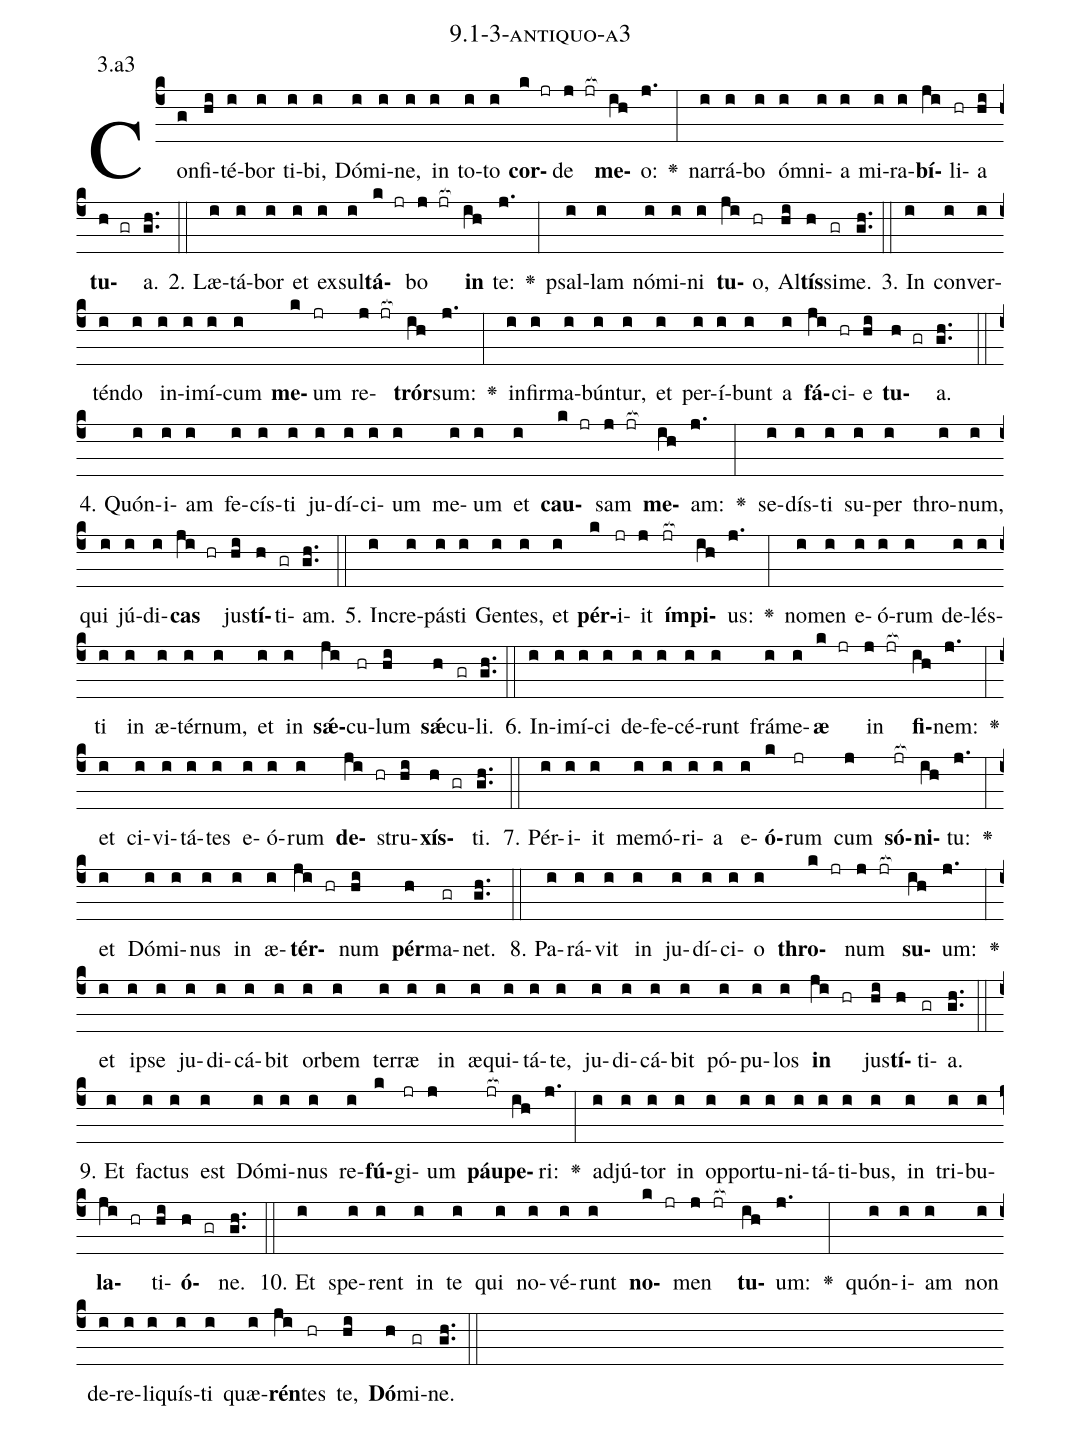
name: 9.1-3-antiquo-a3;
annotation: 3.a3;
%%
(c4)Con(g)fi(hi)té(i)bor(i) ti(i)bi,(i) Dó(i)mi(i)ne,(i) in(i) to(i)to(i) <b>cor</b>(k jr)de(j jr[ocb:1{]) <b>me</b>(ih[ocb:0}])o:(j.) <v>\greheightstar</v>(:) nar(i)rá(i)bo(i) óm(i)ni(i)a(i) mi(i)ra(i)<b>bí</b>(ji)li(hr)a(hi) <b>tu</b>(h gr)a.(gh..) (::)
2. Læ(i)tá(i)bor(i) et(i) ex(i)sul(i)<b>tá</b>(k jr)bo(j jr[ocb:1{]) <b>in</b>(ih[ocb:0}]) te:(j.) <v>\greheightstar</v>(:) psal(i)lam(i) nó(i)mi(i)ni(i) <b>tu</b>(ji)o,(hr) Al(hi)<b>tís</b>(h)si(gr)me.(gh..) (::)
3. In(i) con(i)ver(i)tén(i)do(i) in(i)i(i)mí(i)cum(i) <b>me</b>(k)um(jr) re(j jr[ocb:1{])<b>trór</b>(ih[ocb:0}])sum:(j.) <v>\greheightstar</v>(:) in(i)fir(i)ma(i)bún(i)tur,(i) et(i) per(i)í(i)bunt(i) a(i) <b>fá</b>(ji)ci(hr)e(hi) <b>tu</b>(h gr)a.(gh..) (::)
4. Quón(i)i(i)am(i) fe(i)cís(i)ti(i) ju(i)dí(i)ci(i)um(i) me(i)um(i) et(i) <b>cau</b>(k jr)sam(j jr[ocb:1{]) <b>me</b>(ih[ocb:0}])am:(j.) <v>\greheightstar</v>(:) se(i)dís(i)ti(i) su(i)per(i) thro(i)num,(i) qui(i) jú(i)di(i)<b>cas</b>(ji hr) jus(hi)<b>tí</b>(h)ti(gr)am.(gh..) (::)
5. In(i)cre(i)pás(i)ti(i) Gen(i)tes,(i) et(i) <b>pér</b>(k)i(jr)it(j) <b>ím</b>(jr[ocb:1{])<b>pi</b>(ih[ocb:0}])us:(j.) <v>\greheightstar</v>(:) no(i)men(i) e(i)ó(i)rum(i) de(i)lés(i)ti(i) in(i) æ(i)tér(i)num,(i) et(i) in(i) <b>sǽ</b>(ji)cu(hr)lum(hi) <b>sǽ</b>(h)cu(gr)li.(gh..) (::)
6. In(i)i(i)mí(i)ci(i) de(i)fe(i)cé(i)runt(i) frá(i)me(i)<b>æ</b>(k jr) in(j jr[ocb:1{]) <b>fi</b>(ih[ocb:0}])nem:(j.) <v>\greheightstar</v>(:) et(i) ci(i)vi(i)tá(i)tes(i) e(i)ó(i)rum(i) <b>de</b>(ji hr)stru(hi)<b>xís</b>(h gr)ti.(gh..) (::)
7. Pér(i)i(i)it(i) me(i)mó(i)ri(i)a(i) e(i)<b>ó</b>(k)rum(jr) cum(j) <b>só</b>(jr[ocb:1{])<b>ni</b>(ih[ocb:0}])tu:(j.) <v>\greheightstar</v>(:) et(i) Dó(i)mi(i)nus(i) in(i) æ(i)<b>tér</b>(ji hr)num(hi) <b>pér</b>(h)ma(gr)net.(gh..) (::)
8. Pa(i)rá(i)vit(i) in(i) ju(i)dí(i)ci(i)o(i) <b>thro</b>(k jr)num(j jr[ocb:1{]) <b>su</b>(ih[ocb:0}])um:(j.) <v>\greheightstar</v>(:) et(i) ip(i)se(i) ju(i)di(i)cá(i)bit(i) or(i)bem(i) ter(i)ræ(i) in(i) æ(i)qui(i)tá(i)te,(i) ju(i)di(i)cá(i)bit(i) pó(i)pu(i)los(i) <b>in</b>(ji hr) jus(hi)<b>tí</b>(h)ti(gr)a.(gh..) (::)
9. Et(i) fac(i)tus(i) est(i) Dó(i)mi(i)nus(i) re(i)<b>fú</b>(k)gi(jr)um(j) <b>páu</b>(jr[ocb:1{])<b>pe</b>(ih[ocb:0}])ri:(j.) <v>\greheightstar</v>(:) ad(i)jú(i)tor(i) in(i) op(i)por(i)tu(i)ni(i)tá(i)ti(i)bus,(i) in(i) tri(i)bu(i)<b>la</b>(ji hr)ti(hi)<b>ó</b>(h gr)ne.(gh..) (::)
10. Et(i) spe(i)rent(i) in(i) te(i) qui(i) no(i)vé(i)runt(i) <b>no</b>(k jr)men(j jr[ocb:1{]) <b>tu</b>(ih[ocb:0}])um:(j.) <v>\greheightstar</v>(:) quón(i)i(i)am(i) non(i) de(i)re(i)li(i)quís(i)ti(i) quæ(i)<b>rén</b>(ji)tes(hr) te,(hi) <b>Dó</b>(h)mi(gr)ne.(gh..) (::)
